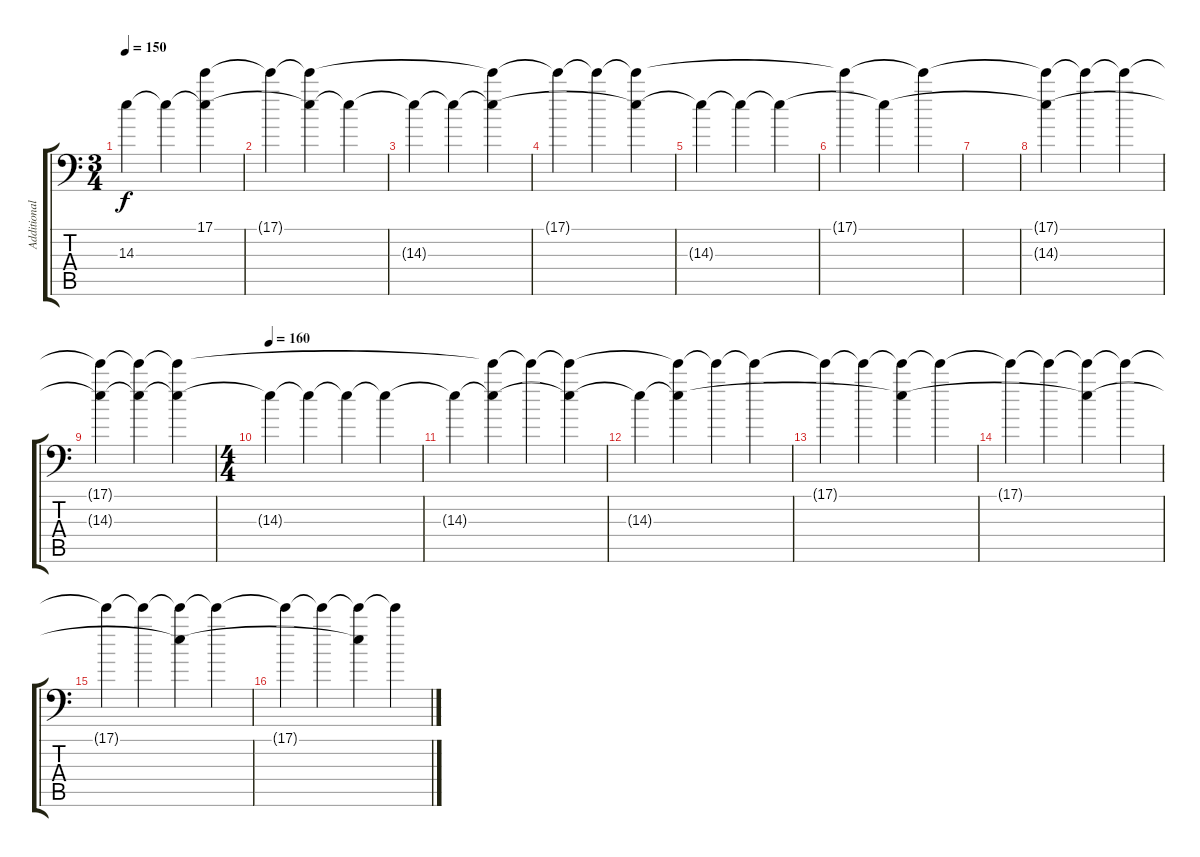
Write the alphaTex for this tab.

\track ("Additional guitar" "Additional") {instrument distortionguitar}
\staff {score tabs}
\tuning (B3 Gb3 D3 A2 E2 A1) {hide}
\ts (3 4)
\tempo 150
\clef f4
\ks c
14.3{t}.4{dy f} 14.3{t}.4 (17.1{t} 14.3{t}).4 |
17.1{t}.4 (17.1{t} 14.3{t}).4 14.3{t}.4 |
14.3{t}.4 14.3{t}.4 (17.1{t} 14.3{t}).4 |
17.1{t}.4 17.1{t}.4 (17.1{t} 14.3{t}).4 |
14.3{t}.4 14.3{t}.4 14.3{t}.4 |
17.1{t}.4 14.3{t}.4 17.1{t}.4 |
|
(17.1{t} 14.3{t}).4{volume 2 instrument distortionguitar} 17.1{t}.4 17.1{t}.4 |
(17.1{t} 14.3{t}).4 (17.1{t} 14.3{t}).4 (17.1{t} 14.3{t}).4 |
\ts (4 4)
\tempo 160
14.3{t}.4 14.3{t}.4 14.3{t}.4 14.3{t}.4 |
14.3{t}.4 (17.1{t} 14.3{t}).4 17.1{t}.4 (17.1{t} 14.3{t}).4 |
14.3{t}.4 (17.1{t} 14.3{t}).4 17.1{t}.4 17.1{t}.4 |
17.1{t}.4 17.1{t}.4 (17.1{t} 14.3{t}).4 17.1{t}.4 |
17.1{t}.4 17.1{t}.4 (17.1{t} 14.3{t}).4 17.1{t}.4 |
17.1{t}.4 17.1{t}.4 (17.1{t} 14.3{t}).4 17.1{t}.4 |
17.1{t}.4 17.1{t}.4 (17.1{t} 14.3{t}).4 17.1{t}.4
